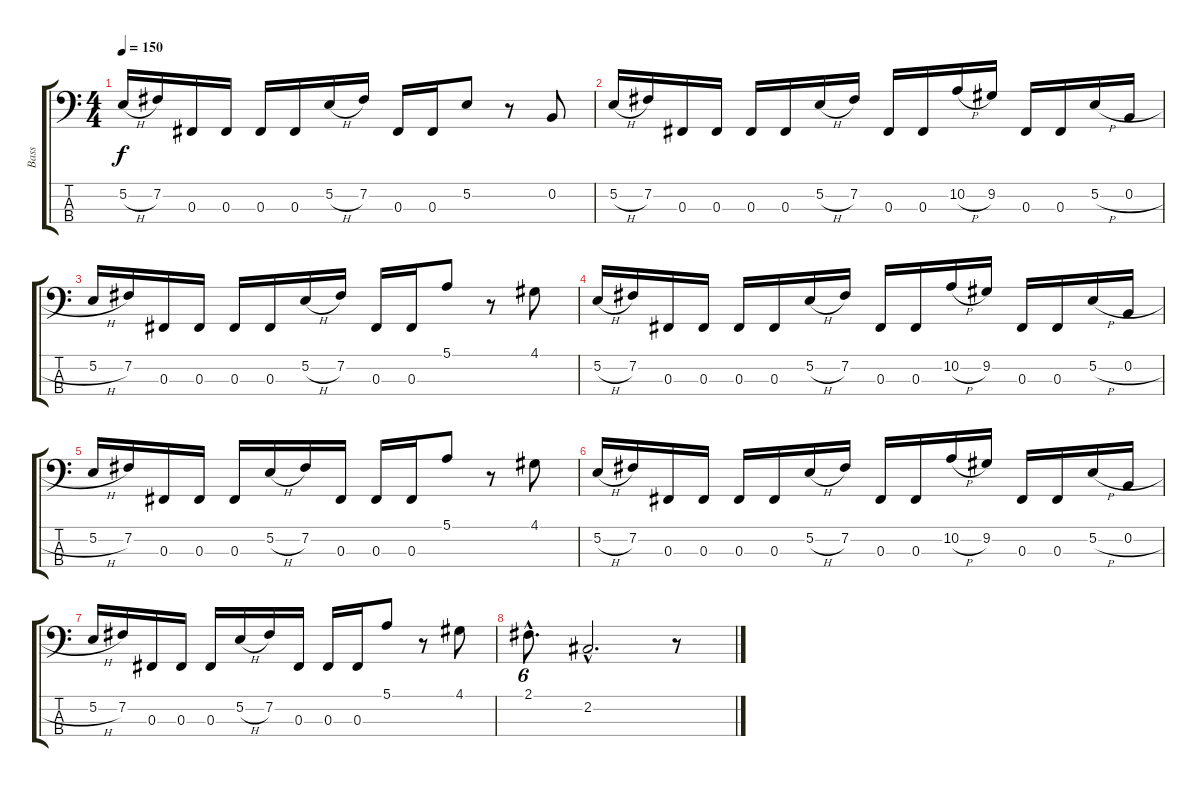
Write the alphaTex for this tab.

\track ("Bass" "Bass") {instrument electricbasspick}
\staff {score tabs}
\tuning (E2 B1 Gb1 Db1) {hide}
\ts (4 4)
\tempo 150
\clef f4
\ks c
5.2{h}.16{dy f} 7.2.16 0.3.16 0.3.16 0.3.16 0.3.16 5.2{h}.16 7.2.16 0.3.16 0.3.16 5.2.8 r.8 0.2.8 |
5.2{h}.16 7.2.16 0.3.16 0.3.16 0.3.16 0.3.16 5.2{h}.16 7.2.16 0.3.16 0.3.16 10.2{h}.16 9.2.16 0.3.16 0.3.16 5.2{h}.16 0.2{h}.16 |
5.2{h}.16 7.2.16 0.3.16 0.3.16 0.3.16 0.3.16 5.2{h}.16 7.2.16 0.3.16 0.3.16 5.1.8 r.8 4.1.8 |
5.2{h}.16 7.2.16 0.3.16 0.3.16 0.3.16 0.3.16 5.2{h}.16 7.2.16 0.3.16 0.3.16 10.2{h}.16 9.2.16 0.3.16 0.3.16 5.2{h}.16 0.2{h}.16 |
5.2{h}.16 7.2.16 0.3.16 0.3.16 0.3.16 5.2{h}.16 7.2.16 0.3.16 0.3.16 0.3.16 5.1.8 r.8 4.1.8 |
5.2{h}.16 7.2.16 0.3.16 0.3.16 0.3.16 0.3.16 5.2{h}.16 7.2.16 0.3.16 0.3.16 10.2{h}.16 9.2.16 0.3.16 0.3.16 5.2{h}.16 0.2{h}.16 |
5.2{h}.16 7.2.16 0.3.16 0.3.16 0.3.16 5.2{h}.16 7.2.16 0.3.16 0.3.16 0.3.16 5.1.8 r.8 4.1.8 |
2.1{hac}.8{d tu (6 4)} 2.2{hac}.2{d} r.8
